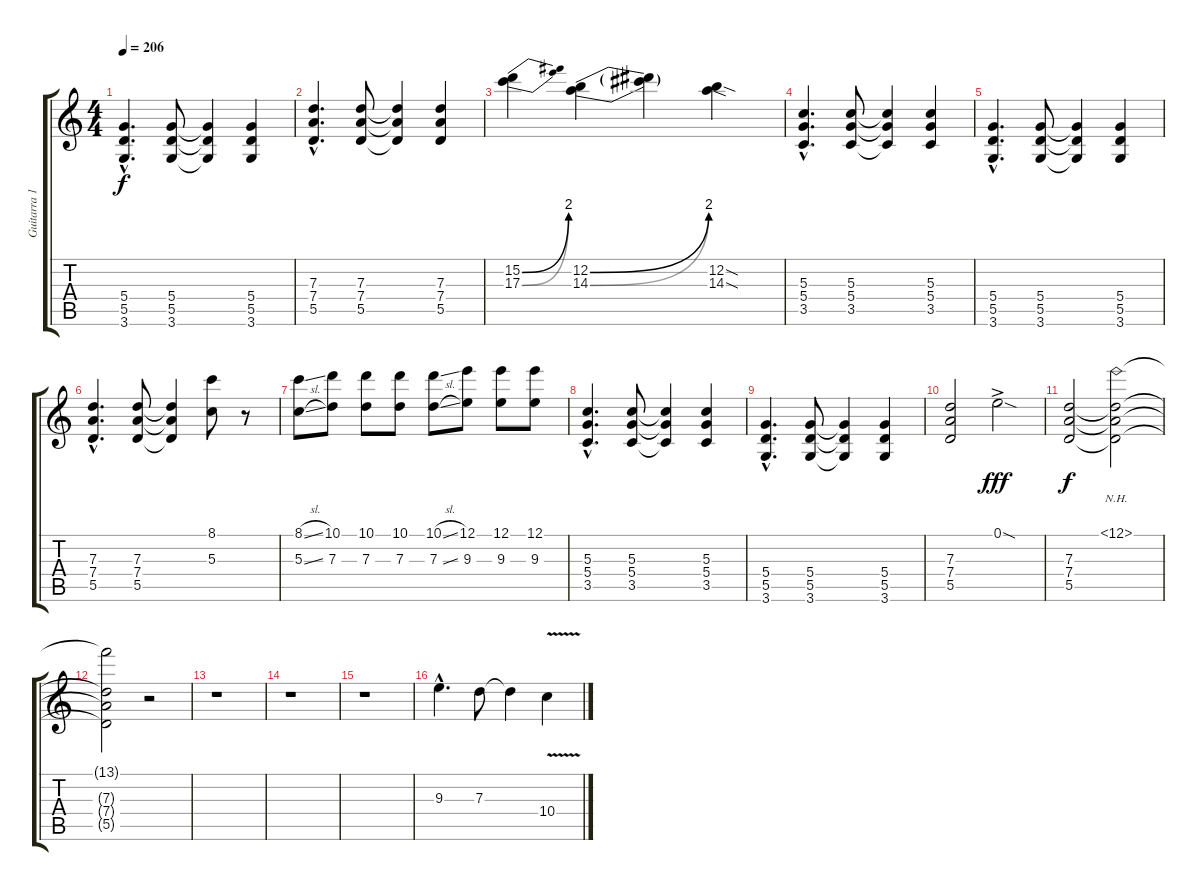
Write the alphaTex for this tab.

\track ("Guitarra 1" "Guitarra 1") {instrument distortionguitar}
\staff {score tabs}
\tuning (E4 B3 G3 D3 A2 E2) {hide}
\ts (4 4)
\tempo 206
\clef g2
\ks c
(5.4{hac} 5.5{hac} 3.6{hac}).4{d dy f} (5.4 5.5 3.6).8 (5.4{t} 5.5{t} 3.6{t}).4 (5.4 5.5 3.6).4 |
(7.3{hac} 7.4{hac} 5.5{hac}).4{d} (7.3 7.4 5.5).8 (7.3{t} 7.4{t} 5.5{t}).4 (7.3 7.4 5.5).4 |
(15.2{be (bend 0 0 60 8)} 17.3{be (bend 0 0 60 8)}).4 (12.2{be (bend 0 0 60 8)} 14.3{be (bend 0 0 60 8)}).4 (12.2{t} 14.3{t}).4 (12.2{sod} 14.3{sod}).4 |
(5.3{hac} 5.4{hac} 3.5{hac}).4{d} (5.3 5.4 3.5).8 (5.3{t} 5.4{t} 3.5{t}).4 (5.3 5.4 3.5).4 |
(5.4{hac} 5.5{hac} 3.6{hac}).4{d} (5.4 5.5 3.6).8 (5.4{t} 5.5{t} 3.6{t}).4 (5.4 5.5 3.6).4 |
(7.3{hac} 7.4{hac} 5.5{hac}).4{d} (7.3 7.4 5.5).8 (7.3{t} 7.4{t} 5.5{t}).4 (8.1 5.3).8 r.8 |
(8.1{sl} 5.3{sl}).8 (10.1 7.3).8 (10.1 7.3).8 (10.1 7.3).8 (10.1{sl} 7.3{sl}).8 (12.1 9.3).8 (12.1 9.3).8 (12.1 9.3).8 |
(5.3{hac} 5.4{hac} 3.5{hac}).4{d} (5.3 5.4 3.5).8 (5.3{t} 5.4{t} 3.5{t}).4 (5.3 5.4 3.5).4 |
(5.4{hac} 5.5{hac} 3.6{hac}).4{d} (5.4 5.5 3.6).8 (5.4{t} 5.5{t} 3.6{t}).4 (5.4 5.5 3.6).4 |
(7.3 7.4 5.5).2 0.1{sod ac}.2{dy fff} |
(7.3 7.4 5.5).2{dy f} (13.1{nh} 7.3{t} 7.4{t} 5.5{t}).2 |
(13.1{t} 7.3{t} 7.4{t} 5.5{t}).2 r.2 |
r.1 |
r.1 |
r.1 |
9.3{hac}.4{d} 7.3.8 7.3{t}.4 10.4{v}.4
